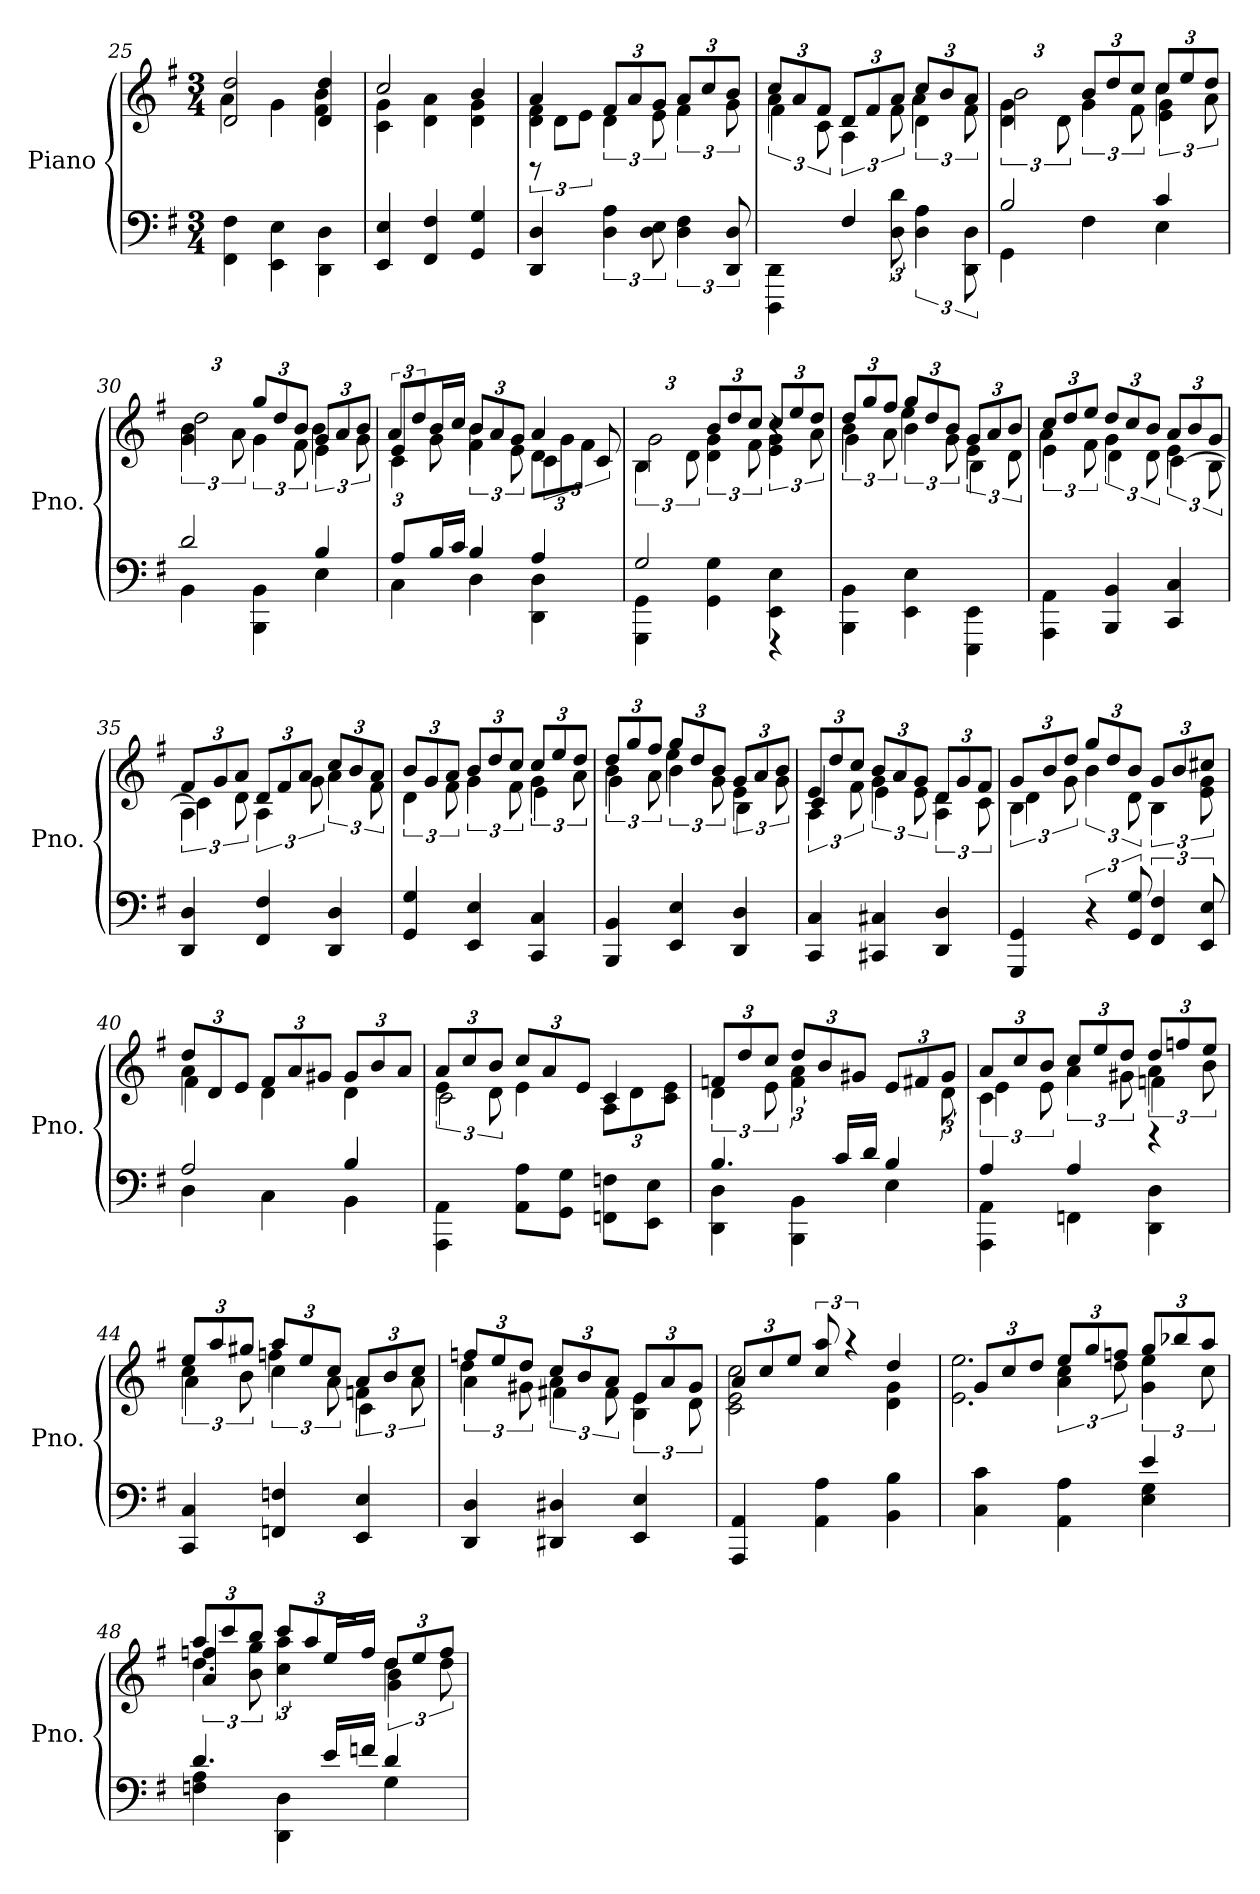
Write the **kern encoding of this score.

**kern	**kern
*part1	*part1
*staff2	*staff1
*I"Piano	*
*I'Pno.	*
!!LO:LB:g=z
*clefF4	*clefG2
*k[f#]	*k[f#]
*M3/4	*M3/4
=25	=25
*	*^
4FF#\ 4F#\	2d/ 2dd/	4a\
4EE\ 4E\	.	4g\
4DD\ 4D\	4d/ 4dd/	4f#\ 4b\
=26	=26	=26
4EE/ 4E/	2cc/	4c\ 4g\
4FF#/ 4F#/	.	4d\ 4a\
4GG/ 4G/	4b/	4d\ 4g\
=27	=27	=27
*	*	*^
4DD/ 4D/	12rBB	4a/	4d\ 4f#\
.	12d\L	.	.
.	12e\J	.	.
*	*Xbrackettup	*brackettup	*
6D\ 6A\	12f#/L	6d\	4ryy
.	12a/	.	.
12D\ 12E\	12g/J	12e\	.
*	*Xbrackettup	*brackettup	*
6D\ 6F#\	12a/L	6f#\	4ryy
.	12cc/	.	.
12DD/ 12D/	12b/J	12g\	.
=28	=28	=28	=28
*^	*	*	*
*	*	*Xbrackettup	*brackettup	*
4ryy	4DDD\ 4DD\	12cc/L	6a\	4f#\
.	.	12a/	.	.
.	.	12f#/J	12c\	.
*	*	*Xbrackettup	*brackettup	*
4F#/	6ryy	12d/L	6A\	4ryy
.	.	12f#/	.	.
.	12D\ 12d\	12a/J	12f#\	.
*	*	*Xbrackettup	*brackettup	*
4ryy	6D\ 6A\	12cc/L	6d\	4a\
.	.	12b/	.	.
.	12DD\ 12D\	12a/J	12f#\	.
!!LO:LB:g=z	!!	!!
=29	=29	=29	=29	=29
*	*	*Xbrackettup	*	*brackettup
4GG:\	2B/	12b/Lyy	2b\	6d\ 6g\
.	.	12g/	.	.
.	.	12a/J	.	12d\
*	*	*Xbrackettup	*	*brackettup
4F#\	.	12b/L	.	6g\
.	.	12dd/	.	.
.	.	12cc/J	.	12f#\
*	*	*Xbrackettup	*	*brackettup
4E\	4c/	12cc/L	4cc\	6e\ 6g\
.	.	12ee/	.	.
.	.	12dd/J	.	12a\
=30	=30	=30	=30	=30
*	*	*Xbrackettup	*	*brackettup
4BB:\	2d/	12dd/Lyy	2dd\	6g\ 6b\
.	.	12gg/	.	.
.	.	12ff#/J	.	12a\
*	*	*Xbrackettup	*	*brackettup
4BBB\ 4BB\	.	12gg/L	.	6g\
.	.	12dd/	.	.
.	.	12b/J	.	12f#\
*	*	*Xbrackettup	*	*brackettup
4E\	4B/	12g/L	4b\	6e\
.	.	12a/	.	.
.	.	12b/J	.	12g\
=31	=31	=31	=31	=31
*	*	*	*	*^
4C\	8A/L	12e/L	6c\	8a/L	8ryy
.	.	12dd/J	.	.	.
.	16B/L	.	.	16b/L	8g\
.	.	12ryy	12ryy	.	.
.	16c/JJ	.	.	16cc/JJ	.
*	*	*Xbrackettup	*brackettup	*	*
4D\	4B/	12b/L	6f#\	4b\	2ryy
.	.	12a/	.	.	.
.	.	12g/J	12e\	.	.
*	*	*Xbrackettup	*brackettup	*	*
4DD\ 4D\	4A/	12d\L	6c\	4a/	.
.	.	12g\	.	.	.
.	.	12f#\J	12c/	.	.
*	*	*	*	*v	*v
=32	=32	=32	=32	=32
*	*	*Xbrackettup	*	*brackettup
4GGG\ 4GG\	2G/	12g/Lyy	2g\	6B\
.	.	12b/	.	.
.	.	12a/J	.	12d\
*	*	*Xbrackettup	*	*brackettup
4GG\ 4G\	.	12b/L	.	6d\ 6g\
.	.	12dd/	.	.
.	.	12cc/J	.	12f#\
*	*	*Xbrackettup	*	*brackettup
4EE\ 4E\	4r	12cc/L	4r	6e\ 6g\
.	.	12ee/	.	.
.	.	12dd/J	.	12a\
*v	*v	*	*	*
!!LO:LB:g=z	!!	!!
=33	=33	=33	=33
*	*Xbrackettup	*brackettup	*
4BBB\ 4BB\	12dd/L	6b\	4g\
.	12gg/	.	.
.	12ff#/J	12a\	.
*	*Xbrackettup	*brackettup	*
4EE\ 4E\	12gg/L	6b\	4ee\
.	12dd/	.	.
.	12b/J	12g\	.
*	*Xbrackettup	*brackettup	*
4EEE\ 4EE\	12g/L	6e\	4B\
.	12a/	.	.
.	12b/J	12d\	.
=34	=34	=34	=34
*	*Xbrackettup	*brackettup	*
4AAA\ 4AA\	12cc/L	6e\	4a\
.	12dd/	.	.
.	12ee/J	12f#\	.
*	*Xbrackettup	*brackettup	*
4BBB/ 4BB/	12dd/L	6g\	4d\
.	12cc/	.	.
.	12b/J	12d\	.
*	*Xbrackettup	*brackettup	*
4CC/ 4C/	12a/L	6e\	[4c\
.	12b/	.	.
.	12g/J	12B\	.
=35	=35	=35	=35
*	*Xbrackettup	*brackettup	*
4DD/ 4D/	12f#/L	6A\	4c\]
.	12g/	.	.
.	12a/J	12d\	.
*	*Xbrackettup	*brackettup	*
4FF#/ 4F#/	12d/L	6A\	4A\yy
.	12f#/	.	.
.	12a/J	12g\	.
*	*Xbrackettup	*brackettup	*
4DD/ 4D/	12cc/L	6a\	4ryy
.	12b/	.	.
.	12a/J	12f#\	.
=36	=36	=36	=36
*	*Xbrackettup	*brackettup	*
4GG/ 4G/	12b/L	6d\	4d\yy
.	12g/	.	.
.	12a/J	12f#\	.
*	*Xbrackettup	*brackettup	*
4EE/ 4E/	12b/L	6g\	4g\yy
.	12dd/	.	.
.	12cc/J	12f#\	.
*	*Xbrackettup	*brackettup	*
4CC/ 4C/	12cc/L	6g\	4e\
.	12ee/	.	.
.	12dd/J	12a\	.
!!LO:LB:g=z	!!	!!
=37	=37	=37	=37
*	*Xbrackettup	*brackettup	*
4BBB/ 4BB/	12dd/L	6b\	4g\
.	12gg/	.	.
.	12ff#/J	12a\	.
*	*Xbrackettup	*brackettup	*
4EE/ 4E/	12gg/L	6b\	4ee\
.	12dd/	.	.
.	12b/J	12g\	.
*	*Xbrackettup	*brackettup	*
4DD/ 4D/	12g/L	6e\	4B\
.	12a/	.	.
.	12b/J	12g\	.
=38	=38	=38	=38
*	*Xbrackettup	*brackettup	*
4CC/ 4C/	12e/L	6A\	4c/
.	12dd/	.	.
.	12cc/J	12f#\	.
*	*Xbrackettup	*brackettup	*
4CC#X/ 4C#X/	12b/L	6g\	4e\
.	12a/	.	.
.	12g/J	12e\	.
*	*Xbrackettup	*brackettup	*
4DD/ 4D/	12d/L	6A\	4d\
.	12g/	.	.
.	12f#/J	12c\	.
=39	=39	=39	=39
*	*Xbrackettup	*brackettup	*
4GGG/ 4GG/	12g/L	6B\	4d\
.	12b/	.	.
.	12dd/J	12g\	.
*	*Xbrackettup	*brackettup	*
6r	12gg/L	6b\	2ryy
.	12dd/	.	.
12GG/ 12G/	12b/J	12d\	.
*	*Xbrackettup	*brackettup	*
6FF#/ 6F#/	12g/L	6B\	.
.	12b/	.	.
12EE/ 12E/	12cc#X/J	12e\ 12g\	.
=40	=40	=40	=40
*^	*	*	*
*	*	*Xbrackettup	*	*
4D\	2A/	12dd/L	4a\	4f#\
.	.	12d/	.	.
.	.	12e/J	.	.
4C\	.	12f#/L	4ryy	4d\
.	.	12a/	.	.
.	.	12g#X/J	.	.
4BB\	4B/	12g#/L	4d\	4ryy
.	.	12b/	.	.
.	.	12a/J	.	.
*v	*v	*	*	*
!!LO:PB:g=z	!!	!!
=41	=41	=41	=41
*	*	*brackettup	*
4AAA\ 4AA\	12a/L	6e\	2c\
.	12cc/	.	.
.	12b/J	12d\	.
*	*Xbrackettup	*	*
8AA\ 8A\L	12cc/L	4e\	.
.	12a/	.	.
8GG\ 8G\J	.	.	.
.	12e/J	.	.
8FFn\ 8Fn\L	12A\L	4ryy	4c/
.	12d\	.	.
8EE\ 8E\J	.	.	.
.	12c\ 12e\J	.	.
*	*	*v	*v
=42	=42	=42
*^	*	*
*	*	*	*brackettup
4DD\ 4D\	4.B/	12fn/L	6d\
.	.	12dd/	.
.	.	12cc/J	12e\
*	*	*Xbrackettup	*brackettup
4BBB\ 4BB\	.	12dd/L	6f\ 6a\
.	.	12b/	.
.	16c/LL	.	.
.	.	12g#X/J	4ryy
.	16d/JJ	.	.
*	*	*Xbrackettup	*
4E\	4B/	12e/L	.
.	.	12f#X/	.
.	.	12g#/J	12d\
=43	=43	=43	=43
*	*	*	*brackettup
*	*	*	*^
4AAA\ 4AA\	4A/	12a/L	6c\	4e\
.	.	12cc/	.	.
.	.	12b/J	12e\	.
*	*	*Xbrackettup	*brackettup	*
4FFn:\	4A/	12cc/L	6a\	4ryy
.	.	12ee/	.	.
.	.	12dd/J	12g#X\	.
*	*	*Xbrackettup	*brackettup	*
4DD\ 4D\	4rg	12dd/L	6a\	4fn\
.	.	12ffn/	.	.
.	.	12ee/J	12b\	.
*v	*v	*	*	*
=44	=44	=44	=44
*	*Xbrackettup	*brackettup	*
4CC/ 4C/	12ee/L	6cc\	4a\
.	12aa/	.	.
.	12gg#X/J	12b\	.
*	*Xbrackettup	*brackettup	*
4FFn/ 4Fn/	12aa/L	6cc\	4ffn\
.	12ee/	.	.
.	12cc/J	12a\	.
*	*Xbrackettup	*brackettup	*
4EE/ 4E/	12a/L	6fn\	4c\
.	12b/	.	.
.	12cc/J	12a\	.
!!LO:LB:g=z	!!	!!
=45	=45	=45	=45
*	*Xbrackettup	*brackettup	*
4DD/ 4D/	12ffn/L	6a\	4dd\
.	12ee/	.	.
.	12dd/J	12g#X\	.
*	*Xbrackettup	*brackettup	*
4DD#X/ 4D#X/	12cc/L	6a\	4f#X\
.	12b/	.	.
.	12a/J	12f#\	.
*	*Xbrackettup	*brackettup	*
4EE/ 4E/	12e/L	6B\	4e\
.	12a/	.	.
.	12g#/J	12d\	.
*	*v	*v	*v
=46	=46
*	*Xbrackettup
*	*^
4AAA/ 4AA/	12a/L	2c\ 2e\ 2cc\
.	12cc/	.
.	12ee/J	.
*	*brackettup	*
4AA\ 4A\	12cc/ 12aa/	.
.	6r	.
4BB\ 4B\	4d\ 4g\	4dd/
*	*v	*v
=47	=47
*^	*
*	*	*Xbrackettup
*	*	*^
*	*	*	*^
4C\ 4c\	2ryy	12g/L	2.e\ 2.ee\	4ryy
.	.	12cc/	.	.
.	.	12dd/J	.	.
*	*	*	*	*brackettup
4AA\ 4A\	.	12ee/L	.	6a\ 6cc\
.	.	12gg/	.	.
.	.	12ffn/J	.	12dd\
*	*	*Xbrackettup	*	*brackettup
4E\ 4G\	4e/	12gg/L	.	6g\ 6ee\
.	.	12bb-X/	.	.
.	.	12aa/J	.	12cc\
=48	=48	=48	=48	=48
*	*	*Xbrackettup	*	*brackettup
4Fn\ 4A\	4.d/	12aa/L	4.dd\	6a/ 6ffn/
.	.	12ccc/	.	.
.	.	12bb/J	.	12b\ 12gg\
*	*	*Xbrackettup	*	*brackettup
4DD\ 4D\	.	12ccc/L	.	6cc\ 6aa\
.	.	12aa/	.	.
.	16e/LL	.	16ee/LL	.
.	.	12ff/Jyy	.	12ryy
.	16fn/JJ	.	16ff/JJ	.
*	*	*Xbrackettup	*	*brackettup
4G\	4d/	12dd/L	4dd\	6g\ 6b\
.	.	12ee/	.	.
.	.	12ff/J	.	12dd\
*v	*v	*	*	*
*	*v	*v	*v
=	=
*-	*-
